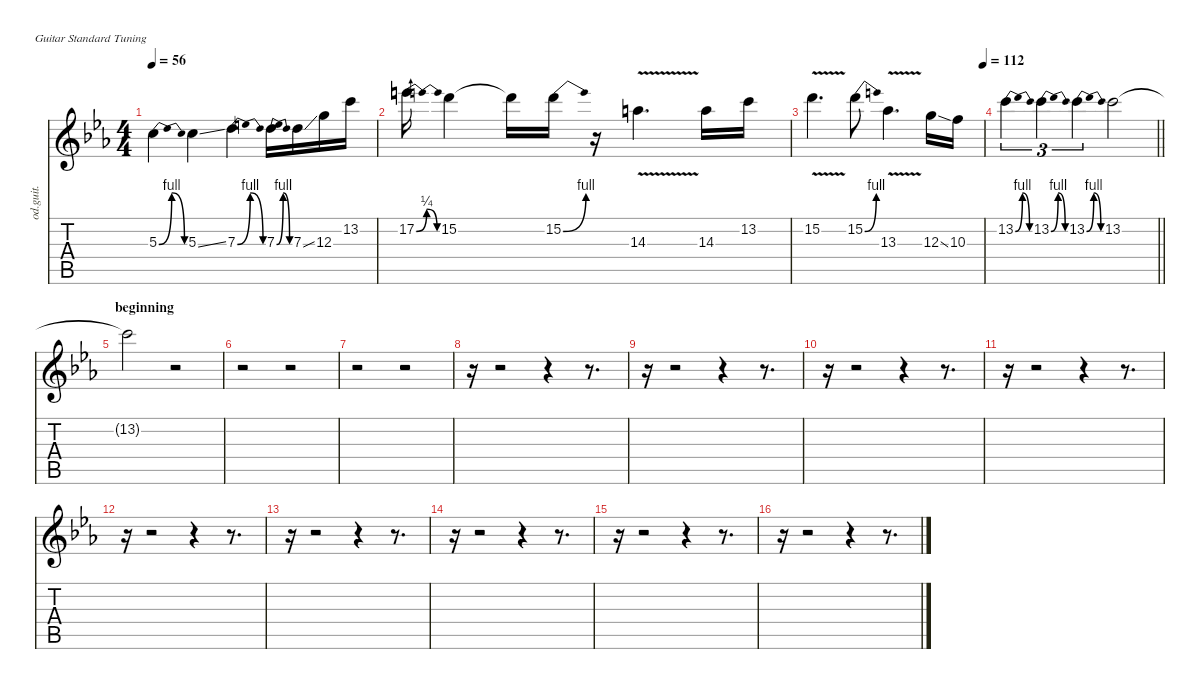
\defaultSystemsLayout 4
\hideDynamics
\bracketExtendMode nobrackets
\otherSystemsTrackNameOrientation horizontal
\track ("Lead 1" "od.guit.") {defaultSystemsLayout 4 solo instrument overdrivenguitar}
\staff {score tabs}
\tuning (E4 B3 G3 D3 A2 E2)
\ts (4 4)
\tempo 56
\clef g2
\ks cminor
5.3{be (bendrelease 0 0 15 4 30 4 45 0) acc forcenatural}.4{dy f beam Down} 5.3{ss acc forcenatural}.4{beam Down} 7.3{be (bendrelease 0 0 15 4 30 4 45 0) acc forcenatural}.4{beam Down} 7.3{be (bendrelease 0 0 15 4 30 4 45 0) acc forcenatural}.16{beam Down} 7.3{ss acc forcenatural}.16{beam Down} 12.3{acc forcenatural}.16{beam Down} 13.2{acc forcenatural}.16{beam Down} |
17.2{be (bendrelease 0 0 15 1 30 1 45 0) acc forcenatural}.16{beam Down} 15.2{acc forcenatural}.4{beam Down} 15.2{t acc forcenatural}.16{beam Down} 15.2{be (bend 0 0 30 4) acc forcenatural}.16{beam Down} r.16{beam Down} 14.3{v acc forcenatural}.4{d beam Down} 14.3{acc forcenatural}.16{beam Down} 13.2{acc forcenatural}.16{beam Down} |
\tempo (112 1)
15.2{v acc forcenatural}.4{d beam Down} 15.2{be (bend 0 0 30 4) acc forcenatural}.8{beam Down} 13.3{v acc b}.4{d beam Down} 12.3{ss acc forcenatural}.16{beam Down} 10.3{acc forcenatural}.16{beam Down} |
\barLineRight lightlight
13.2{be (bendrelease 0 0 15 4 30 4 45 0) acc forcenatural}.4{tu (3 2) beam Down} 13.2{be (bendrelease 0 0 15 4 30 4 45 0) acc forcenatural}.4{tu (3 2) beam Down} 13.2{be (bendrelease 0 0 15 4 30 4 45 0) acc forcenatural}.4{tu (3 2) beam Down} 13.2{acc forcenatural}.2{beam Down} |
\section ("" "beginning")
13.2{t acc forcenatural}.2{beam Down} r.2{beam Down} |
r.2{beam Down} r.2{beam Down} |
r.2{beam Down} r.2{beam Down} |
r.16{beam Down} r.2{beam Down} r.4{beam Down} r.8{d beam Down} |
r.16{beam Down} r.2{beam Down} r.4{beam Down} r.8{d beam Down} |
r.16{beam Down} r.2{beam Down} r.4{beam Down} r.8{d beam Down} |
r.16{beam Down} r.2{beam Down} r.4{beam Down} r.8{d beam Down} |
r.16{beam Down} r.2{beam Down} r.4{beam Down} r.8{d beam Down} |
r.16{beam Down} r.2{beam Down} r.4{beam Down} r.8{d beam Down} |
r.16{beam Down} r.2{beam Down} r.4{beam Down} r.8{d beam Down} |
r.16{beam Down} r.2{beam Down} r.4{beam Down} r.8{d beam Down} |
r.16{beam Down} r.2{beam Down} r.4{beam Down} r.8{d beam Down}
